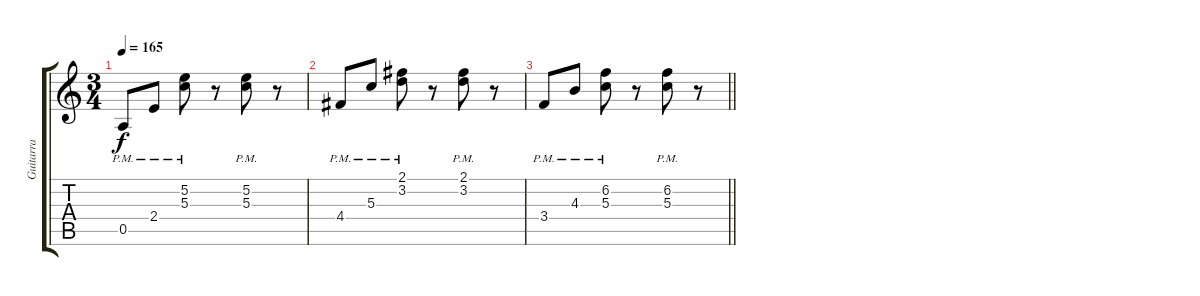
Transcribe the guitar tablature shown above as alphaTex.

\track ("Guitarra" "Guitarra") {instrument overdrivenguitar}
\staff {score tabs}
\tuning (E4 B3 G3 D3 A2 D2) {hide}
\ts (3 4)
\tempo 165
\clef g2
\ks c
0.5{pm}.8{dy f} 2.4{pm}.8 (5.2{pm} 5.3{pm}).8 r.8 (5.2{pm} 5.3{pm}).8 r.8 |
4.4{pm}.8 5.3{pm}.8 (2.1{pm} 3.2{pm}).8 r.8 (2.1{pm} 3.2{pm}).8 r.8 |
\barLineRight lightlight
3.4{pm}.8 4.3{pm}.8 (6.2{pm} 5.3{pm}).8 r.8 (6.2{pm} 5.3{pm}).8 r.8
